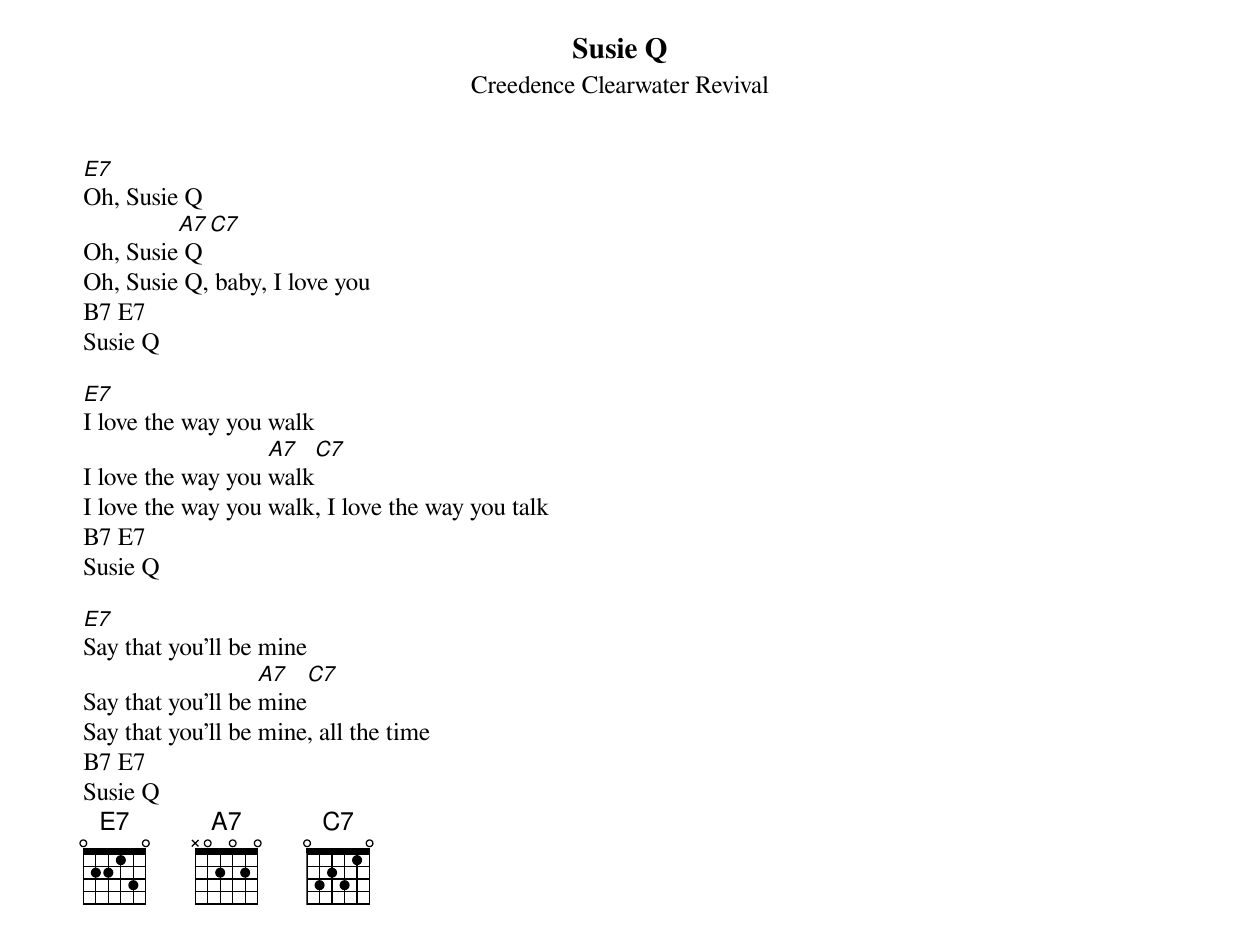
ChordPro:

{t:Susie Q }
{st:Creedence Clearwater Revival}

[E7]Oh, Susie Q
Oh, Susie[A7] Q[C7]
Oh, Susie Q, baby, I love you
B7 E7
Susie Q

[E7]I love the way you walk
I love the way you [A7]walk[C7]
I love the way you walk, I love the way you talk
B7 E7
Susie Q

[E7]Say that you'll be mine
Say that you'll be [A7]mine[C7]
Say that you'll be mine, all the time
B7 E7
Susie Q
